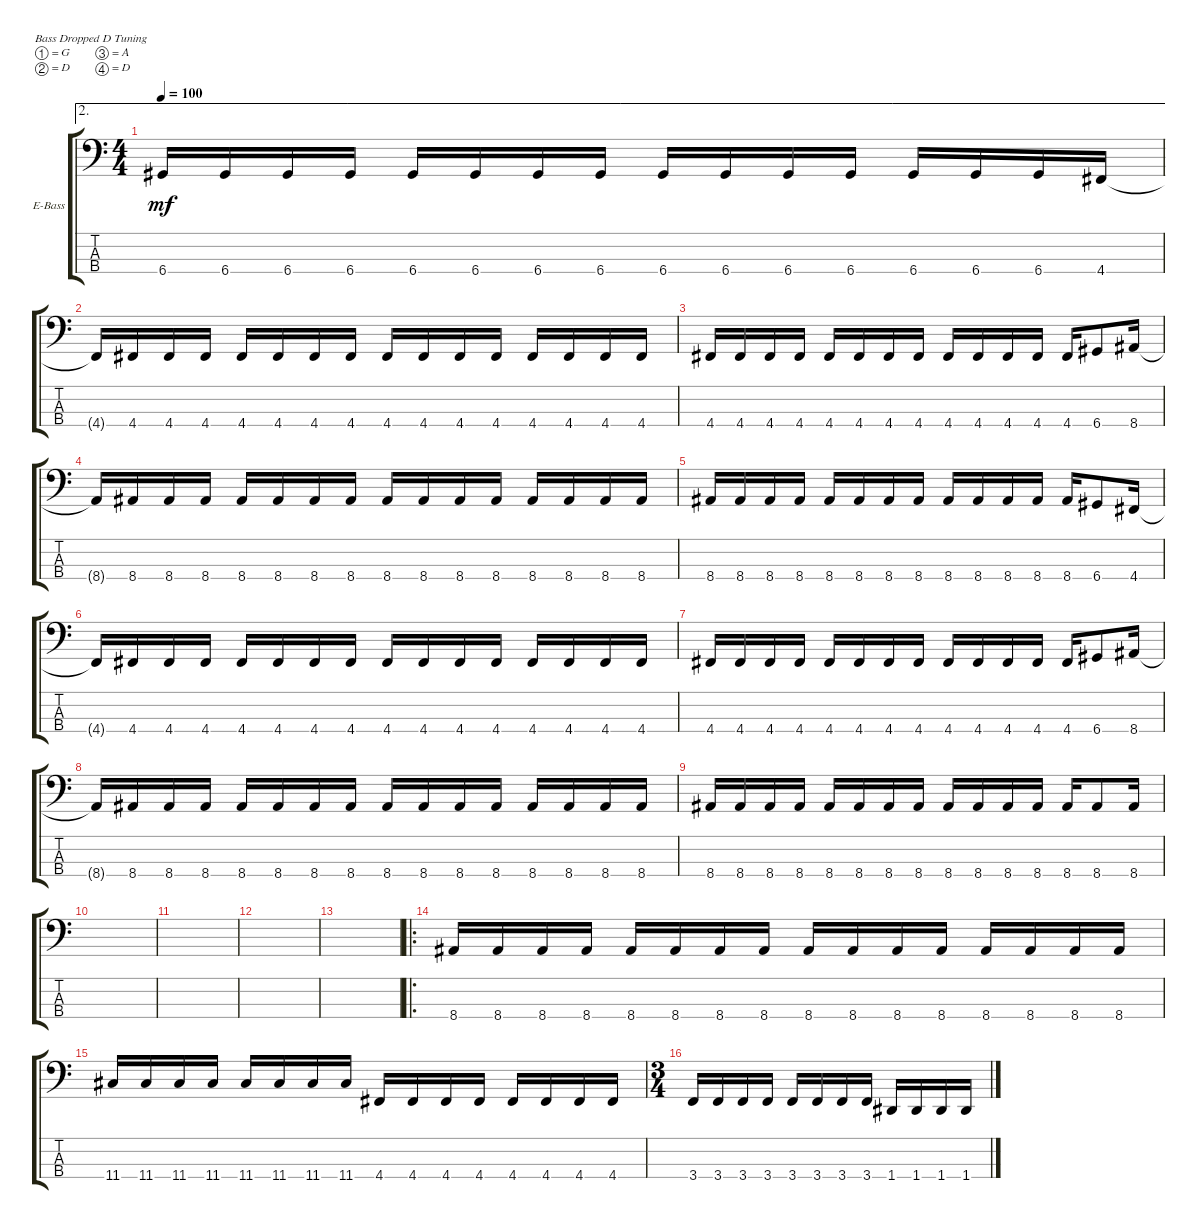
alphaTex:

\defaultSystemsLayout 4
\bracketExtendMode groupsimilarinstruments
\firstSystemTrackNameOrientation horizontal
\otherSystemsTrackNameOrientation horizontal
\track ("Electric Bass" "E-Bass") {instrument electricbassfinger}
\staff {score tabs}
\tuning (G2 D2 A1 D1)
\ae 2
\ts (4 4)
\tempo 100
\clef f4
\ks c
6.4.16{dy mf} 6.4.16 6.4.16 6.4.16 6.4.16 6.4.16 6.4.16 6.4.16 6.4.16 6.4.16 6.4.16 6.4.16 6.4.16 6.4.16 6.4.16 4.4.16 |
4.4{t}.16 4.4.16 4.4.16 4.4.16 4.4.16 4.4.16 4.4.16 4.4.16 4.4.16 4.4.16 4.4.16 4.4.16 4.4.16 4.4.16 4.4.16 4.4.16 |
4.4.16 4.4.16 4.4.16 4.4.16 4.4.16 4.4.16 4.4.16 4.4.16 4.4.16 4.4.16 4.4.16 4.4.16 4.4.16 6.4.8 8.4.16 |
8.4{t}.16 8.4.16 8.4.16 8.4.16 8.4.16 8.4.16 8.4.16 8.4.16 8.4.16 8.4.16 8.4.16 8.4.16 8.4.16 8.4.16 8.4.16 8.4.16 |
8.4.16 8.4.16 8.4.16 8.4.16 8.4.16 8.4.16 8.4.16 8.4.16 8.4.16 8.4.16 8.4.16 8.4.16 8.4.16 6.4.8 4.4.16 |
4.4{t}.16 4.4.16 4.4.16 4.4.16 4.4.16 4.4.16 4.4.16 4.4.16 4.4.16 4.4.16 4.4.16 4.4.16 4.4.16 4.4.16 4.4.16 4.4.16 |
4.4.16 4.4.16 4.4.16 4.4.16 4.4.16 4.4.16 4.4.16 4.4.16 4.4.16 4.4.16 4.4.16 4.4.16 4.4.16 6.4.8 8.4.16 |
8.4{t}.16 8.4.16 8.4.16 8.4.16 8.4.16 8.4.16 8.4.16 8.4.16 8.4.16 8.4.16 8.4.16 8.4.16 8.4.16 8.4.16 8.4.16 8.4.16 |
8.4.16 8.4.16 8.4.16 8.4.16 8.4.16 8.4.16 8.4.16 8.4.16 8.4.16 8.4.16 8.4.16 8.4.16 8.4.16 8.4.8 8.4.16 |
|
|
|
|
\ro
8.4.16 8.4.16 8.4.16 8.4.16 8.4.16 8.4.16 8.4.16 8.4.16 8.4.16 8.4.16 8.4.16 8.4.16 8.4.16 8.4.16 8.4.16 8.4.16 |
11.4.16 11.4.16 11.4.16 11.4.16 11.4.16 11.4.16 11.4.16 11.4.16 4.4.16 4.4.16 4.4.16 4.4.16 4.4.16 4.4.16 4.4.16 4.4.16 |
\ts (3 4)
3.4.16 3.4.16 3.4.16 3.4.16 3.4.16 3.4.16 3.4.16 3.4.16 1.4.16 1.4.16 1.4.16 1.4.16
